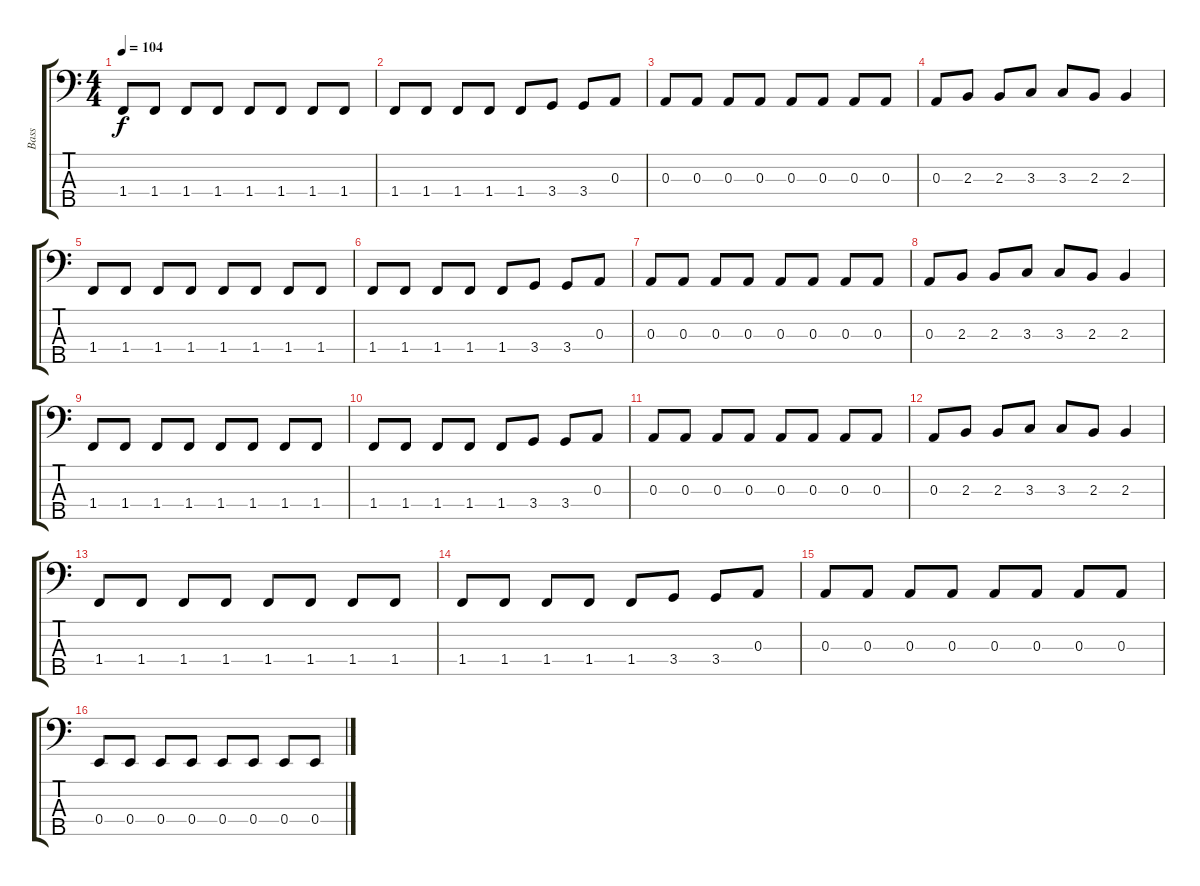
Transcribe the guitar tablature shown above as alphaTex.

\track ("Bass" "Bass") {instrument electricbassfinger}
\staff {score tabs}
\tuning (G2 D2 A1 E1 B0) {hide}
\ts (4 4)
\tempo 104
\clef f4
\ks c
1.4.8{dy f} 1.4.8 1.4.8 1.4.8 1.4.8 1.4.8 1.4.8 1.4.8 |
1.4.8 1.4.8 1.4.8 1.4.8 1.4.8 3.4.8 3.4.8 0.3.8 |
0.3.8 0.3.8 0.3.8 0.3.8 0.3.8 0.3.8 0.3.8 0.3.8 |
0.3.8 2.3.8 2.3.8 3.3.8 3.3.8 2.3.8 2.3.4 |
1.4.8 1.4.8 1.4.8 1.4.8 1.4.8 1.4.8 1.4.8 1.4.8 |
1.4.8 1.4.8 1.4.8 1.4.8 1.4.8 3.4.8 3.4.8 0.3.8 |
0.3.8 0.3.8 0.3.8 0.3.8 0.3.8 0.3.8 0.3.8 0.3.8 |
0.3.8 2.3.8 2.3.8 3.3.8 3.3.8 2.3.8 2.3.4 |
1.4.8 1.4.8 1.4.8 1.4.8 1.4.8 1.4.8 1.4.8 1.4.8 |
1.4.8 1.4.8 1.4.8 1.4.8 1.4.8 3.4.8 3.4.8 0.3.8 |
0.3.8 0.3.8 0.3.8 0.3.8 0.3.8 0.3.8 0.3.8 0.3.8 |
0.3.8 2.3.8 2.3.8 3.3.8 3.3.8 2.3.8 2.3.4 |
1.4.8 1.4.8 1.4.8 1.4.8 1.4.8 1.4.8 1.4.8 1.4.8 |
1.4.8 1.4.8 1.4.8 1.4.8 1.4.8 3.4.8 3.4.8 0.3.8 |
0.3.8 0.3.8 0.3.8 0.3.8 0.3.8 0.3.8 0.3.8 0.3.8 |
0.4.8 0.4.8 0.4.8 0.4.8 0.4.8 0.4.8 0.4.8 0.4.8
